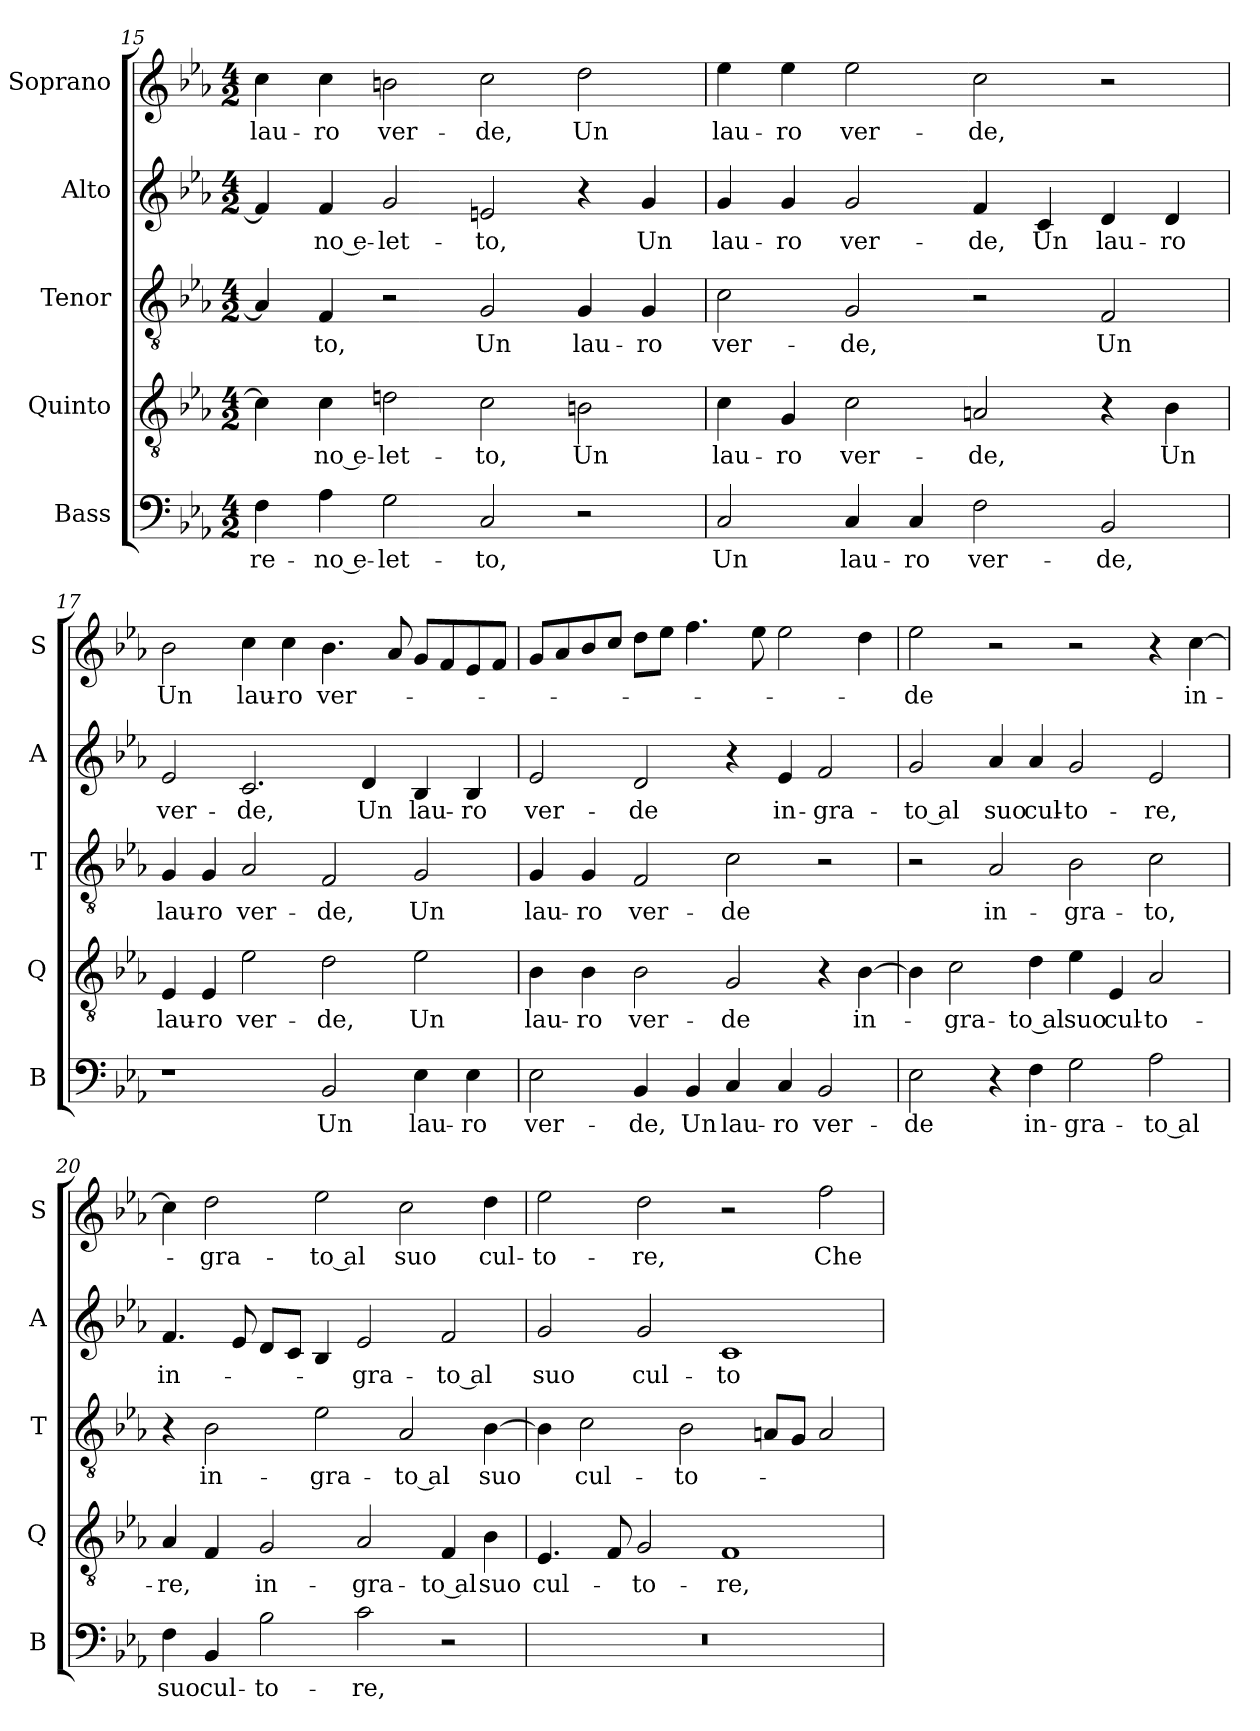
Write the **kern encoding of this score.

**kern	**text	**kern	**text	**kern	**text	**kern	**text	**kern	**text
*part5	*part5	*part4	*part4	*part3	*part3	*part2	*part2	*part1	*part1
*staff5	*staff5	*staff4	*staff4	*staff3	*staff3	*staff2	*staff2	*staff1	*staff1
*I"Bass	*	*I"Quinto	*	*I"Tenor	*	*I"Alto	*	*I"Soprano	*
*I'B	*	*I'Q	*	*I'T	*	*I'A	*	*I'S	*
*clefF4	*	*clefGv2	*	*clefGv2	*	*clefG2	*	*clefG2	*
*k[b-e-a-]	*	*k[b-e-a-]	*	*k[b-e-a-]	*	*k[b-e-a-]	*	*k[b-e-a-]	*
*E-:	*	*E-:	*	*E-:	*	*E-:	*	*E-:	*
*M4/2	*	*M4/2	*	*M4/2	*	*M4/2	*	*M4/2	*
=15	=15	=15	=15	=15	=15	=15	=15	=15	=15
!	!LO:LY:b	!	!	!	!	!	!	!	!LO:LY:b
4F\	-re-	4c\]	.	4A-/]	.	4f/]	.	4cc\	lau-
!	!LO:LY:b	!	!LO:LY:b	!	!LO:LY:b	!	!LO:LY:b	!	!LO:LY:b
4A-\	-no e-	4c\	-no e-	4F/	-to,	4f/	-no e-	4cc\	-ro
!	!LO:LY:b	!	!LO:LY:b	!	!	!	!LO:LY:b	!	!LO:LY:b
2G\	-let-	2dni\	-let-	2r	.	2g/	-let-	2bn\	ver-
!	!LO:LY:b	!	!LO:LY:b	!	!LO:LY:b	!	!LO:LY:b	!	!LO:LY:b
2C/	-to,	2c\	-to,	2G/	Un	2en/	-to,	2cc\	-de,
!	!	!	!LO:LY:b	!	!LO:LY:b	!	!	!	!LO:LY:b
2r	.	2Bn\	Un	4G/	lau-	4r	.	2dd\	Un
!	!	!	!	!	!LO:LY:b	!	!LO:LY:b	!	!
.	.	.	.	4G/	-ro	4g/	Un	.	.
!!LO:PB:g=z
=16	=16	=16	=16	=16	=16	=16	=16	=16	=16
!	!LO:LY:b	!	!LO:LY:b	!	!LO:LY:b	!	!LO:LY:b	!	!LO:LY:b
2C/	Un	4c\	lau-	2c\	ver-	4g/	lau-	4ee-\	lau-
!	!	!	!LO:LY:b	!	!	!	!LO:LY:b	!	!LO:LY:b
.	.	4G/	-ro	.	.	4g/	-ro	4ee-\	-ro
!	!LO:LY:b	!	!LO:LY:b	!	!LO:LY:b	!	!LO:LY:b	!	!LO:LY:b
4C/	lau-	2c\	ver-	2G/	-de,	2g/	ver-	2ee-\	ver-
!	!LO:LY:b	!	!	!	!	!	!	!	!
4C/	-ro	.	.	.	.	.	.	.	.
!	!LO:LY:b	!	!LO:LY:b	!	!	!	!LO:LY:b	!	!LO:LY:b
2F\	ver-	2An/	-de,	2r	.	4f/	-de,	2cc\	-de,
!	!	!	!	!	!	!	!LO:LY:b	!	!
.	.	.	.	.	.	4c/	Un	.	.
!	!LO:LY:b	!	!	!	!LO:LY:b	!	!LO:LY:b	!	!
2BB-/	-de,	4r	.	2F/	Un	4d/	lau-	2r	.
!	!	!	!LO:LY:b	!	!	!	!LO:LY:b	!	!
.	.	4B-\	Un	.	.	4d/	-ro	.	.
=17	=17	=17	=17	=17	=17	=17	=17	=17	=17
!	!	!	!LO:LY:b	!	!LO:LY:b	!	!LO:LY:b	!	!LO:LY:b
1r	.	4E-/	lau-	4G/	lau-	2e-/	ver-	2b-\	Un
!	!	!	!LO:LY:b	!	!LO:LY:b	!	!	!	!
.	.	4E-/	-ro	4G/	-ro	.	.	.	.
!	!	!	!LO:LY:b	!	!LO:LY:b	!	!LO:LY:b	!	!LO:LY:b
.	.	2e-\	ver-	2A-/	ver-	2.c/	-de,	4cc\	lau-
!	!	!	!	!	!	!	!	!	!LO:LY:b
.	.	.	.	.	.	.	.	4cc\	-ro
!	!LO:LY:b	!	!LO:LY:b	!	!LO:LY:b	!	!	!	!LO:LY:b
2BB-/	Un	2d\	-de,	2F/	-de,	.	.	4.b-\	ver-
!	!	!	!	!	!	!	!LO:LY:b	!	!
.	.	.	.	.	.	4d/	Un	.	.
.	.	.	.	.	.	.	.	8a-/	.
!	!LO:LY:b	!	!LO:LY:b	!	!LO:LY:b	!	!LO:LY:b	!	!
4E-\	lau-	2e-\	Un	2G/	Un	4B-/	lau-	8g/L	.
.	.	.	.	.	.	.	.	8f/	.
!	!LO:LY:b	!	!	!	!	!	!LO:LY:b	!	!
4E-\	-ro	.	.	.	.	4B-/	-ro	8e-/	.
.	.	.	.	.	.	.	.	8f/J	.
=18	=18	=18	=18	=18	=18	=18	=18	=18	=18
!	!LO:LY:b	!	!LO:LY:b	!	!LO:LY:b	!	!LO:LY:b	!	!
2E-\	ver-	4B-\	lau-	4G/	lau-	2e-/	ver-	8g/L	.
.	.	.	.	.	.	.	.	8a-/	.
!	!	!	!LO:LY:b	!	!LO:LY:b	!	!	!	!
.	.	4B-\	-ro	4G/	-ro	.	.	8b-/	.
.	.	.	.	.	.	.	.	8cc/J	.
!	!LO:LY:b	!	!LO:LY:b	!	!LO:LY:b	!	!LO:LY:b	!	!
4BB-/	-de,	2B-\	ver-	2F/	ver-	2d/	-de	8dd\L	.
.	.	.	.	.	.	.	.	8ee-\J	.
!	!LO:LY:b	!	!	!	!	!	!	!	!
4BB-/	Un	.	.	.	.	.	.	4.ff\	.
!	!LO:LY:b	!	!LO:LY:b	!	!LO:LY:b	!	!	!	!
4C/	lau-	2G/	-de	2c\	-de	4r	.	.	.
.	.	.	.	.	.	.	.	8ee-\	.
!	!LO:LY:b	!	!	!	!	!	!LO:LY:b	!	!
4C/	-ro	.	.	.	.	4e-/	in-	2ee-\	.
!	!LO:LY:b	!	!	!	!	!	!LO:LY:b	!	!
2BB-/	ver-	4r	.	2r	.	2f/	-gra-	.	.
!	!	!	!LO:LY:b	!	!	!	!	!	!
.	.	[4B-\	in-	.	.	.	.	4dd\	.
!!LO:LB:g=z
=19	=19	=19	=19	=19	=19	=19	=19	=19	=19
!	!LO:LY:b	!	!	!	!	!	!LO:LY:b	!	!LO:LY:b
2E-\	-de	4B-\]	.	2r	.	2g/	-to al	2ee-\	-de
!	!	!	!LO:LY:b	!	!	!	!	!	!
.	.	2c\	-gra-	.	.	.	.	.	.
!	!	!	!	!	!LO:LY:b	!	!LO:LY:b	!	!
4r	.	.	.	2A-/	in-	4a-/	suo	2r	.
!	!LO:LY:b	!	!LO:LY:b	!	!	!	!LO:LY:b	!	!
4F\	in-	4d\	-to al	.	.	4a-/	cul-	.	.
!	!LO:LY:b	!	!LO:LY:b	!	!LO:LY:b	!	!LO:LY:b	!	!
2G\	-gra-	4e-\	suo	2B-\	-gra-	2g/	-to-	2r	.
!	!	!	!LO:LY:b	!	!	!	!	!	!
.	.	4E-/	cul-	.	.	.	.	.	.
!	!LO:LY:b	!	!LO:LY:b	!	!LO:LY:b	!	!LO:LY:b	!	!
2A-\	-to al	2A-/	-to-	2c\	-to,	2e-/	-re,	4r	.
!	!	!	!	!	!	!	!	!	!LO:LY:b
.	.	.	.	.	.	.	.	[4cc\	in-
=20	=20	=20	=20	=20	=20	=20	=20	=20	=20
!	!LO:LY:b	!	!LO:LY:b	!	!	!	!LO:LY:b	!	!
4F\	suo	4A-/	-re,	4r	.	4.f/	in-	4cc\]	.
!	!LO:LY:b	!	!	!	!LO:LY:b	!	!	!	!LO:LY:b
4BB-/	cul-	4F/	.	2B-\	in-	.	.	2dd\	-gra-
.	.	.	.	.	.	8e-/	.	.	.
!	!LO:LY:b	!	!LO:LY:b	!	!	!	!	!	!
2B-\	-to-	2G/	in-	.	.	8d/L	.	.	.
.	.	.	.	.	.	8c/J	.	.	.
!	!	!	!	!	!LO:LY:b	!	!	!	!LO:LY:b
.	.	.	.	2e-\	-gra-	4B-/	.	2ee-\	-to al
!	!LO:LY:b	!	!LO:LY:b	!	!	!	!LO:LY:b	!	!
2c\	-re,	2A-/	-gra-	.	.	2e-/	-gra-	.	.
!	!	!	!	!	!LO:LY:b	!	!	!	!LO:LY:b
.	.	.	.	2A-/	-to al	.	.	2cc\	suo
!	!	!	!LO:LY:b	!	!	!	!LO:LY:b	!	!
2r	.	4F/	-to al	.	.	2f/	-to al	.	.
!	!	!	!LO:LY:b	!	!LO:LY:b	!	!	!	!LO:LY:b
.	.	4B-\	suo	[4B-\	suo	.	.	4dd\	cul-
=21	=21	=21	=21	=21	=21	=21	=21	=21	=21
!	!	!	!LO:LY:b	!	!	!	!LO:LY:b	!	!LO:LY:b
0r	.	4.E-/	cul-	4B-\]	.	2g/	suo	2ee-\	-to-
!	!	!	!	!	!LO:LY:b	!	!	!	!
.	.	.	.	2c\	cul-	.	.	.	.
.	.	8F/	.	.	.	.	.	.	.
!	!	!	!LO:LY:b	!	!	!	!LO:LY:b	!	!LO:LY:b
.	.	2G/	-to-	.	.	2g/	cul-	2dd\	-re,
!	!	!	!	!	!LO:LY:b	!	!	!	!
.	.	.	.	2B-\	-to-	.	.	.	.
!	!	!	!LO:LY:b	!	!	!	!LO:LY:b	!	!
.	.	1F	-re,	.	.	1c	-to-	2r	.
.	.	.	.	8An/L	.	.	.	.	.
.	.	.	.	8G/J	.	.	.	.	.
!	!	!	!	!	!	!	!	!	!LO:LY:b
.	.	.	.	2A/	.	.	.	2ff\	Che
=	=	=	=	=	=	=	=	=	=
*-	*-	*-	*-	*-	*-	*-	*-	*-	*-
